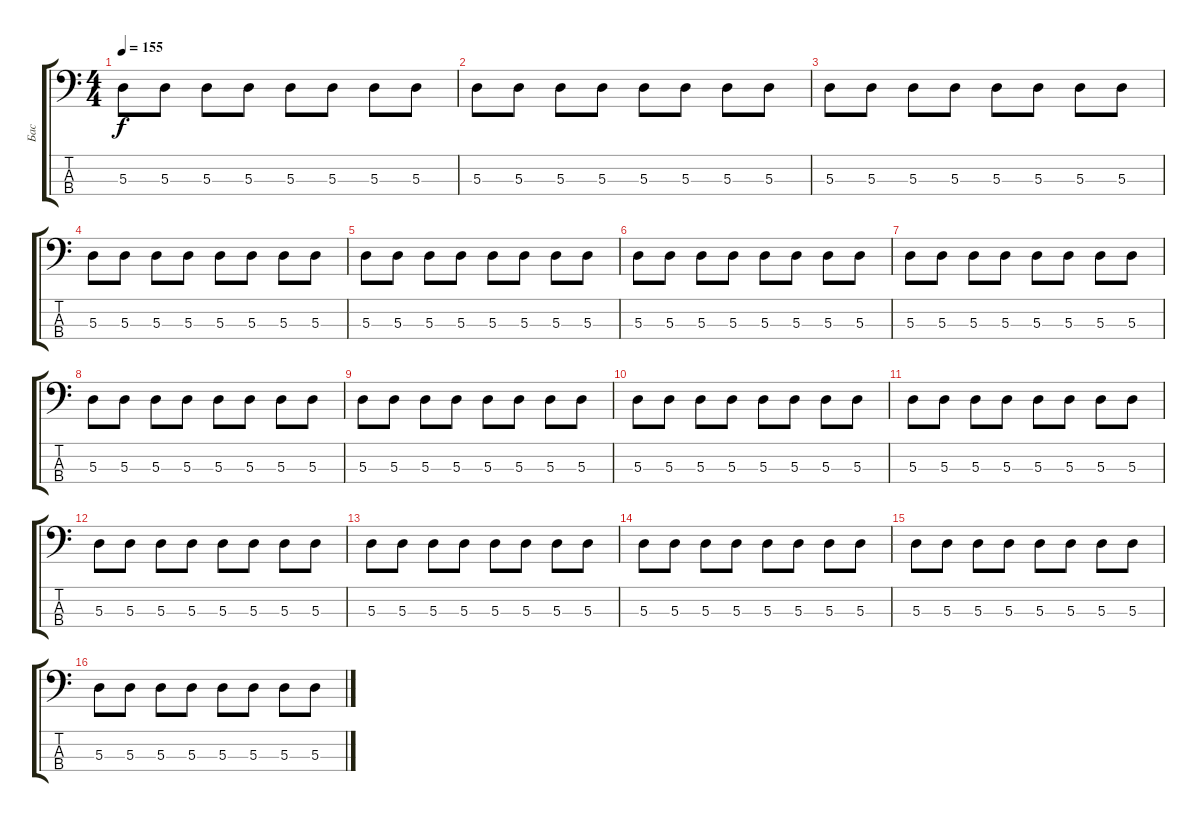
\track ("Бас" "Бас") {instrument electricbasspick}
\staff {score tabs}
\tuning (G2 D2 A1 E1) {hide}
\ts (4 4)
\tempo 155
\clef f4
\ks c
5.3.8{dy f} 5.3.8 5.3.8 5.3.8 5.3.8 5.3.8 5.3.8 5.3.8 |
5.3.8 5.3.8 5.3.8 5.3.8 5.3.8 5.3.8 5.3.8 5.3.8 |
5.3.8 5.3.8 5.3.8 5.3.8 5.3.8 5.3.8 5.3.8 5.3.8 |
5.3.8 5.3.8 5.3.8 5.3.8 5.3.8 5.3.8 5.3.8 5.3.8 |
5.3.8 5.3.8 5.3.8 5.3.8 5.3.8 5.3.8 5.3.8 5.3.8 |
5.3.8 5.3.8 5.3.8 5.3.8 5.3.8 5.3.8 5.3.8 5.3.8 |
5.3.8 5.3.8 5.3.8 5.3.8 5.3.8 5.3.8 5.3.8 5.3.8 |
5.3.8 5.3.8 5.3.8 5.3.8 5.3.8 5.3.8 5.3.8 5.3.8 |
5.3.8 5.3.8 5.3.8 5.3.8 5.3.8 5.3.8 5.3.8 5.3.8 |
5.3.8 5.3.8 5.3.8 5.3.8 5.3.8 5.3.8 5.3.8 5.3.8 |
5.3.8 5.3.8 5.3.8 5.3.8 5.3.8 5.3.8 5.3.8 5.3.8 |
5.3.8 5.3.8 5.3.8 5.3.8 5.3.8 5.3.8 5.3.8 5.3.8 |
5.3.8 5.3.8 5.3.8 5.3.8 5.3.8 5.3.8 5.3.8 5.3.8 |
5.3.8 5.3.8 5.3.8 5.3.8 5.3.8 5.3.8 5.3.8 5.3.8 |
5.3.8 5.3.8 5.3.8 5.3.8 5.3.8 5.3.8 5.3.8 5.3.8 |
5.3.8 5.3.8 5.3.8 5.3.8 5.3.8 5.3.8 5.3.8 5.3.8
